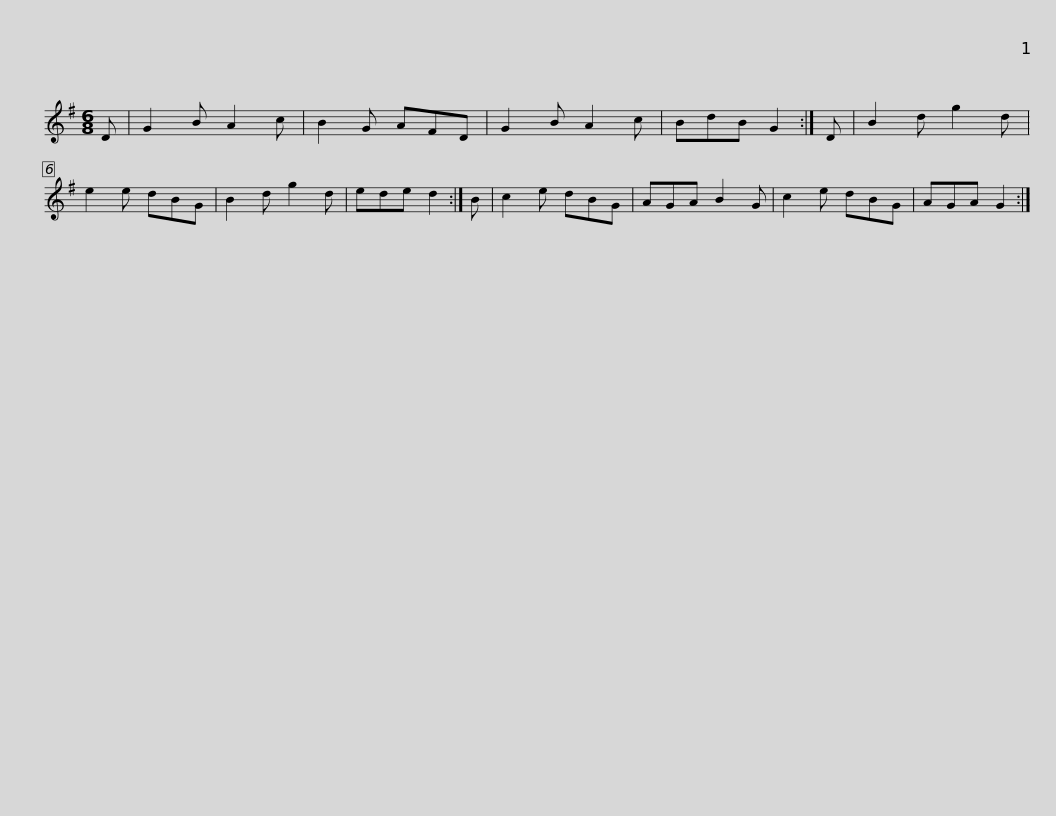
X:1
L:1/8
M:6/8
I:linebreak $
K:G
V:1 treble
V:1
 D | G2 B A2 c | B2 G AFD | G2 B A2 c | BdB G2 :| %5
 D | B2 d g2 d | e2 e dBG | B2 d g2 d | ede d2 :| %10
 B |$ c2 e dBG | AGA B2 G | c2 e dBG | AGA G2 :| %15
